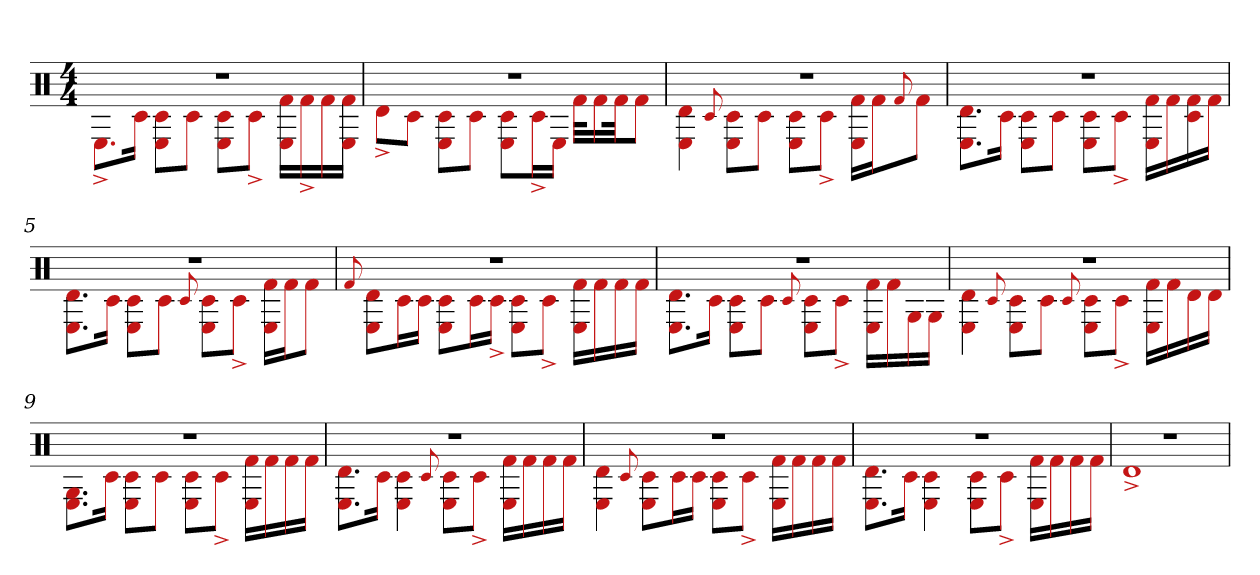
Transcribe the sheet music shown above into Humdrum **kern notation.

**kern
*part1
*staff1
*clefX
*k[]
*M4/4
=1
*^
1r	8.E^L
.	16c#Jk
.	8E 8c#L
.	8c#J
.	8E 8c#L
.	8c#^J
.	16E 16f#LL
.	16f#^
.	16f#
.	16f# 16EJJ
=2	=2
1r	8d^L
.	8c#J
.	8c# 8EL
.	8c#J
.	8E 8c#L
.	16c#^L
.	16EJJ
.	32f#KLL
.	16f#
.	32f#Jk
.	8f#J
=3	=3
1r	4d 4E
.	8qqc#
.	8c# 8EL
.	8c#J
.	8c# 8EL
.	8c#^J
.	16E 16f#LL
.	16f#J
.	8qqf#
.	8f#J
=4	=4
1r	8.E 8.dL
.	16c#Jk
.	8E 8c#L
.	8c#J
.	8c# 8EL
.	8c#^J
.	16E 16f#LL
.	16f#
.	16c# 16f#
.	16f#JJ
=5	=5
1r	8.d 8.EL
.	16c#Jk
.	8c# 8EL
.	8c#J
.	8qqc#
.	8E 8c#L
.	8c#^J
.	16E 16f#LL
.	16f#J
.	8f#J
=6	=6
.	8qqf#
1r	8E 8dL
.	16c#L
.	16c#JJ
.	8c# 8EL
.	16c#L
.	16c#^JJ
.	8E 8c#L
.	8c#^J
.	16E 16f#LL
.	16f#
.	16f#
.	16f#JJ
=7	=7
1r	8.E 8.dL
.	16c#Jk
.	8E 8c#L
.	8c#J
.	8qqc#
.	8E 8c#L
.	8c#^J
.	16f# 16ELL
.	16f#
.	16G
.	16GJJ
=8	=8
1r	4d 4E
.	8qqc#
.	8E 8c#L
.	8c#J
.	8qqc#
.	8E 8c#L
.	8c#^J
.	16E 16f#LL
.	16f#
.	16d
.	16dJJ
=9	=9
1r	8.G 8.EL
.	16c#Jk
.	8c# 8EL
.	8c#J
.	8c# 8EL
.	8c#^J
.	16E 16f#LL
.	16f#
.	16f#
.	16f#JJ
=10	=10
1r	8.d 8.EL
.	16c#Jk
.	4E 4c#
.	8qqc#
.	8c# 8EL
.	8c#^J
.	16E 16f#LL
.	16f#
.	16f#
.	16f#JJ
=11	=11
1r	4d 4E
.	8qqc#
.	8c# 8EL
.	16c#L
.	16c#JJ
.	8E 8c#L
.	8c#^J
.	16E 16f#LL
.	16f#
.	16f#
.	16f#JJ
=12	=12
1r	8.d 8.EL
.	16c#Jk
.	4E 4c#
.	8E 8c#L
.	8c#^J
.	16E 16f#LL
.	16f#
.	16f#
.	16f#JJ
=13	=13
1r	1d^
*v	*v
=
*-
